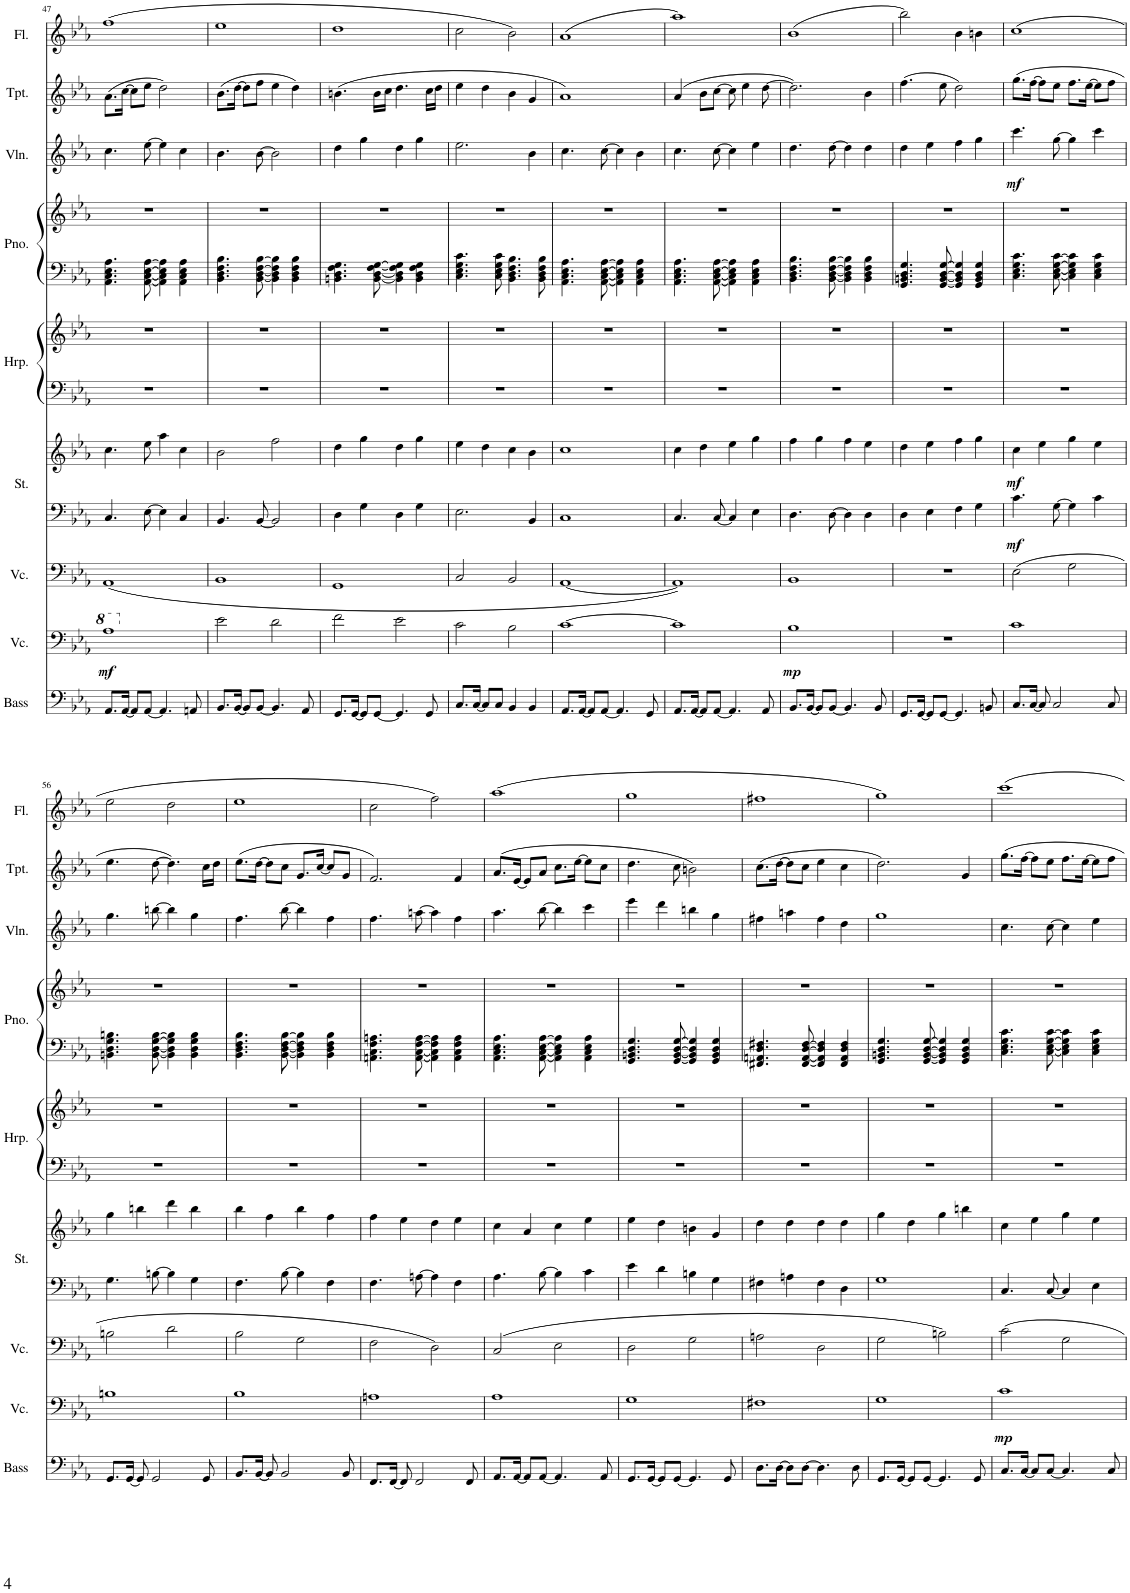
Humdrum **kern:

**kern	**kern	**dynam	**kern	**kern	**kern	**dynam	**kern	**kern	**kern	**kern	**kern	**dynam	**kern	**kern
*part9	*part8	*part8	*part7	*part6	*part6	*part6	*part5	*part5	*part4	*part4	*part3	*part3	*part2	*part1
*staff12	*staff11	*staff11	*staff10	*staff9	*staff8	*staff8/9	*staff7	*staff6	*staff5	*staff4	*staff3	*staff3	*staff2	*staff1
*I"Acoustic Bass	*I"Violoncello	*	*I"Violoncello	*I"Strings	*	*	*I"Harp	*	*I"Piano	*	*I"Violin	*	*I"Trumpet	*I"Flute
*I'Bass	*I'Vc.	*	*I'Vc.	*I'St.	*	*	*I'Hrp.	*	*I'Pno.	*	*I'Vln.	*	*I'Tpt.	*I'Fl.
!!LO:PB:g=z
*clefF4	*clefF4	*	*clefF4	*clefF4	*clefG2	*	*clefF4	*clefG2	*clefF4	*clefG2	*clefG2	*	*clefG2	*clefG2
*Trd7c12	*	*	*	*	*	*	*	*	*	*	*	*	*Trd1c2	*
*k[b-e-a-]	*k[b-e-a-]	*	*k[b-e-a-]	*k[b-e-a-]	*k[b-e-a-]	*	*k[b-e-a-]	*k[b-e-a-]	*k[b-e-a-]	*k[b-e-a-]	*k[b-e-a-]	*	*k[b-e-a-]	*k[b-e-a-]
*M4/4	*M4/4	*	*M4/4	*M4/4	*M4/4	*	*M4/4	*M4/4	*M4/4	*M4/4	*M4/4	*	*M4/4	*M4/4
=47	=47	=47	=47	=47	=47	=47	=47	=47	=47	=47	=47	=47	=47	=47
!	!	!LO:DY:b	!	!	!	!	!	!	!	!	!	!	!	!
8.AA-/L	1a-	mf	(1AA-	4.C/	4.cc\	.	1r	1r	4.AA-\ 4.C\ 4.E-\ 4.A-\	1r	4.cc\	.	(8.a-\L	(1ff
[16AA-/Jk	.	.	.	.	.	.	.	.	.	.	.	.	[16cc\Jk	.
8AA-/L]	.	.	.	.	.	.	.	.	.	.	.	.	8cc\L]	.
[8AA-/J	.	.	.	[8E-\	8ee-\	.	.	.	[8AA-\ [8C\ [8E-\ [8A-\	.	[8ee-\	.	8ee-\J	.
4.AA-/]	.	.	.	4E-\]	4aa-\	.	.	.	4AA-\] 4C\] 4E-\] 4A-\]	.	4ee-\]	.	2dd\)	.
.	.	.	.	4C/	4cc\	.	.	.	4AA-\ 4C\ 4E-\ 4A-\	.	4cc\	.	.	.
8AAn/	.	.	.	.	.	.	.	.	.	.	.	.	.	.
=48	=48	=48	=48	=48	=48	=48	=48	=48	=48	=48	=48	=48	=48	=48
8.BB-/L	2e-\	.	1BB-	4.BB-/	2b-\	.	1r	1r	4.BB-\ 4.D\ 4.F\ 4.B-\	1r	4.b-\	.	(8.b-\L	1ee-
[16BB-/Jk	.	.	.	.	.	.	.	.	.	.	.	.	[16dd\Jk	.
8BB-/L]	.	.	.	.	.	.	.	.	.	.	.	.	8dd\L]	.
[8BB-/J	.	.	.	[8BB-/	.	.	.	.	[8BB-\ [8D\ [8F\ [8B-\	.	[8b-\	.	8ff\J	.
4.BB-/]	2d\	.	.	2BB-/]	2ff\	.	.	.	4BB-\] 4D\] 4F\] 4B-\]	.	2b-\]	.	4ee-\	.
.	.	.	.	.	.	.	.	.	4BB-\ 4D\ 4F\ 4B-\	.	.	.	4dd\)	.
8AA-/	.	.	.	.	.	.	.	.	.	.	.	.	.	.
=49	=49	=49	=49	=49	=49	=49	=49	=49	=49	=49	=49	=49	=49	=49
8.GG/L	2f\	.	1GG	4D\	4dd\	.	1r	1r	4.BBn\ 4.D\ 4.F\ 4.G\	1r	4dd\	.	(4.bn\	1dd
[16GG/Jk	.	.	.	.	.	.	.	.	.	.	.	.	.	.
8GG/L]	.	.	.	4G\	4gg\	.	.	.	.	.	4gg\	.	.	.
[8GG/J	.	.	.	.	.	.	.	.	[8BB\ [8D\ [8F\ [8G\	.	.	.	16b\LL	.
.	.	.	.	.	.	.	.	.	.	.	.	.	16cc\JJ	.
4.GG/]	2e-\	.	.	4D\	4dd\	.	.	.	4BB\] 4D\] 4F\] 4G\]	.	4dd\	.	4.dd\	.
.	.	.	.	4G\	4gg\	.	.	.	4BB\ 4D\ 4F\ 4G\	.	4gg\	.	.	.
8GG/	.	.	.	.	.	.	.	.	.	.	.	.	16cc\LL	.
.	.	.	.	.	.	.	.	.	.	.	.	.	16dd\JJ	.
=50	=50	=50	=50	=50	=50	=50	=50	=50	=50	=50	=50	=50	=50	=50
8.C/L	2c\	.	2C/	2.E-\	4ee-\	.	1r	1r	4.C\ 4.E-\ 4.G\ 4.c\	1r	2.ee-\	.	4ee-\	2cc\
[16C/Jk	.	.	.	.	.	.	.	.	.	.	.	.	.	.
8C/L]	.	.	.	.	4dd\	.	.	.	.	.	.	.	4dd\	.
8C/J	.	.	.	.	.	.	.	.	8C\ 8E-\ 8G\ 8c\	.	.	.	.	.
4BB-/	2B-\	.	2BB-/	.	4cc\	.	.	.	4.BB-\ 4.D\ 4.F\ 4.B-\	.	.	.	4b-\	2b-\)
4BB-/	.	.	.	4BB-/	4b-\	.	.	.	.	.	4b-\	.	4g/	.
.	.	.	.	.	.	.	.	.	8BB-\ 8D\ 8F\ 8B-\	.	.	.	.	.
=51	=51	=51	=51	=51	=51	=51	=51	=51	=51	=51	=51	=51	=51	=51
8.AA-/L	[1c	.	[1AA-	1C	1cc	.	1r	1r	4.AA-\ 4.C\ 4.E-\ 4.A-\	1r	4.cc\	.	1a-)	(1a-
[16AA-/Jk	.	.	.	.	.	.	.	.	.	.	.	.	.	.
8AA-/L]	.	.	.	.	.	.	.	.	.	.	.	.	.	.
[8AA-/J	.	.	.	.	.	.	.	.	[8AA-\ [8C\ [8E-\ [8A-\	.	[8cc\	.	.	.
4.AA-/]	.	.	.	.	.	.	.	.	4AA-\] 4C\] 4E-\] 4A-\]	.	4cc\]	.	.	.
.	.	.	.	.	.	.	.	.	4AA-\ 4C\ 4E-\ 4A-\	.	4b-\	.	.	.
8GG/	.	.	.	.	.	.	.	.	.	.	.	.	.	.
=52	=52	=52	=52	=52	=52	=52	=52	=52	=52	=52	=52	=52	=52	=52
8.AA-/L	1c]	.	1AA-])	4.C/	4cc\	.	1r	1r	4.AA-\ 4.C\ 4.E-\ 4.A-\	1r	4.cc\	.	(4a-/	1aa-)
[16AA-/Jk	.	.	.	.	.	.	.	.	.	.	.	.	.	.
8AA-/L]	.	.	.	.	4dd\	.	.	.	.	.	.	.	8b-\L	.
[8AA-/J	.	.	.	[8C/	.	.	.	.	[8AA-\ [8C\ [8E-\ [8A-\	.	[8cc\	.	[8cc\J	.
4.AA-/]	.	.	.	4C/]	4ee-\	.	.	.	4AA-\] 4C\] 4E-\] 4A-\]	.	4cc\]	.	8cc\]	.
.	.	.	.	.	.	.	.	.	.	.	.	.	4ee-\	.
.	.	.	.	4E-\	4gg\	.	.	.	4AA-\ 4C\ 4E-\ 4A-\	.	4ee-\	.	.	.
8AA-/	.	.	.	.	.	.	.	.	.	.	.	.	[8dd\	.
=53	=53	=53	=53	=53	=53	=53	=53	=53	=53	=53	=53	=53	=53	=53
!	!	!LO:DY:b	!	!	!	!	!	!	!	!	!	!	!	!
8.BB-/L	1B-	mp	1BB-	4.D\	4ff\	.	1r	1r	4.BB-\ 4.D\ 4.F\ 4.B-\	1r	4.dd\	.	2.dd\])	(1b-
[16BB-/Jk	.	.	.	.	.	.	.	.	.	.	.	.	.	.
8BB-/L]	.	.	.	.	4gg\	.	.	.	.	.	.	.	.	.
[8BB-/J	.	.	.	[8D\	.	.	.	.	[8BB-\ [8D\ [8F\ [8B-\	.	[8dd\	.	.	.
4.BB-/]	.	.	.	4D\]	4ff\	.	.	.	4BB-\] 4D\] 4F\] 4B-\]	.	4dd\]	.	.	.
.	.	.	.	4D\	4ee-\	.	.	.	4BB-\ 4D\ 4F\ 4B-\	.	4dd\	.	4b-\	.
8BB-/	.	.	.	.	.	.	.	.	.	.	.	.	.	.
=54	=54	=54	=54	=54	=54	=54	=54	=54	=54	=54	=54	=54	=54	=54
8.GG/L	1r	.	1r	4D\	4dd\	.	1r	1r	4.GG/ 4.BBn/ 4.D/ 4.G/	1r	4dd\	.	(4.ff\	2bb-\)
[16GG/Jk	.	.	.	.	.	.	.	.	.	.	.	.	.	.
8GG/L]	.	.	.	4E-\	4ee-\	.	.	.	.	.	4ee-\	.	.	.
[8GG/J	.	.	.	.	.	.	.	.	[8GG/ [8BB/ [8D/ [8G/	.	.	.	8ee-\	.
4.GG/]	.	.	.	4F\	4ff\	.	.	.	4GG/] 4BB/] 4D/] 4G/]	.	4ff\	.	2dd\)	4b-\
.	.	.	.	4G\	4gg\	.	.	.	4GG/ 4BB/ 4D/ 4G/	.	4gg\	.	.	4bn\
8BBn/	.	.	.	.	.	.	.	.	.	.	.	.	.	.
=55	=55	=55	=55	=55	=55	=55	=55	=55	=55	=55	=55	=55	=55	=55
!	!	!	!	!	!	!LO:DY:b=2	!	!	!	!	!	!	!	!
!	!	!	!	!	!	!LO:DY:n=1:b	!	!	!	!	!	!LO:DY:b	!	!
8.C/L	1c	.	(2E-\	4.c\	4cc\	mf mf	1r	1r	4.C\ 4.E-\ 4.G\ 4.c\	1r	4.ccc\	mf	(8.gg\L	(1cc
[16C/Jk	.	.	.	.	.	.	.	.	.	.	.	.	[16ff\Jk	.
8C/]	.	.	.	.	4ee-\	.	.	.	.	.	.	.	8ff\L]	.
2C/	.	.	.	[8G\	.	.	.	.	[8C\ [8E-\ [8G\ [8c\	.	[8gg\	.	8ee-\J	.
.	.	.	2G\	4G\]	4gg\	.	.	.	4C\] 4E-\] 4G\] 4c\]	.	4gg\]	.	8.ff\L	.
.	.	.	.	.	.	.	.	.	.	.	.	.	[16ee-\Jk	.
.	.	.	.	4c\	4ee-\	.	.	.	4C\ 4E-\ 4G\ 4c\	.	4ccc\	.	8ee-\L]	.
8C/	.	.	.	.	.	.	.	.	.	.	.	.	8ff\J	.
!!LO:LB:g=z
=56	=56	=56	=56	=56	=56	=56	=56	=56	=56	=56	=56	=56	=56	=56
8.GG/L	1Bn	.	2Bn\	4.G\	4gg\	.	1r	1r	4.BBn\ 4.D\ 4.G\ 4.Bn\	1r	4.gg\	.	4.ee-\	2ee-\
[16GG/Jk	.	.	.	.	.	.	.	.	.	.	.	.	.	.
8GG/]	.	.	.	.	4bbn\	.	.	.	.	.	.	.	.	.
2GG/	.	.	.	[8Bn\	.	.	.	.	[8BB\ [8D\ [8G\ [8B\	.	[8bbn\	.	[8dd\	.
.	.	.	2d\	4B\]	4ddd\	.	.	.	4BB\] 4D\] 4G\] 4B\]	.	4bb\]	.	4.dd\])	2dd\
.	.	.	.	4G\	4bb\	.	.	.	4BB\ 4D\ 4G\ 4B\	.	4gg\	.	.	.
8GG/	.	.	.	.	.	.	.	.	.	.	.	.	16cc\LL	.
.	.	.	.	.	.	.	.	.	.	.	.	.	16dd\JJ	.
=57	=57	=57	=57	=57	=57	=57	=57	=57	=57	=57	=57	=57	=57	=57
8.BB-/L	1B-	.	2B-\	4.F\	4bb-\	.	1r	1r	4.BB-\ 4.D\ 4.F\ 4.B-\	1r	4.ff\	.	(8.ee-\L	1ee-
[16BB-/Jk	.	.	.	.	.	.	.	.	.	.	.	.	[16dd\Jk	.
8BB-/]	.	.	.	.	4ff\	.	.	.	.	.	.	.	8dd\L]	.
2BB-/	.	.	.	[8B-\	.	.	.	.	[8BB-\ [8D\ [8F\ [8B-\	.	[8bb-\	.	8cc\J	.
.	.	.	2G\	4B-\]	4bb-\	.	.	.	4BB-\] 4D\] 4F\] 4B-\]	.	4bb-\]	.	8.g/L	.
.	.	.	.	.	.	.	.	.	.	.	.	.	[16cc/Jk	.
.	.	.	.	4F\	4ff\	.	.	.	4BB-\ 4D\ 4F\ 4B-\	.	4ff\	.	8cc/L]	.
8BB-/	.	.	.	.	.	.	.	.	.	.	.	.	8g/J	.
=58	=58	=58	=58	=58	=58	=58	=58	=58	=58	=58	=58	=58	=58	=58
8.FF/L	1An	.	2F\	4.F\	4ff\	.	1r	1r	4.AAn\ 4.C\ 4.F\ 4.An\	1r	4.ff\	.	2.f/)	2cc\
[16FF/Jk	.	.	.	.	.	.	.	.	.	.	.	.	.	.
8FF/]	.	.	.	.	4ee-\	.	.	.	.	.	.	.	.	.
2FF/	.	.	.	[8An\	.	.	.	.	[8AA\ [8C\ [8F\ [8A\	.	[8aan\	.	.	.
.	.	.	2D\)	4A\]	4dd\	.	.	.	4AA\] 4C\] 4F\] 4A\]	.	4aa\]	.	.	2ff\)
.	.	.	.	4F\	4ee-\	.	.	.	4AA\ 4C\ 4F\ 4A\	.	4ff\	.	4f/	.
8FF/	.	.	.	.	.	.	.	.	.	.	.	.	.	.
=59	=59	=59	=59	=59	=59	=59	=59	=59	=59	=59	=59	=59	=59	=59
8.AA-/L	1A-	.	(2C/	4.A-\	4cc\	.	1r	1r	4.AA-\ 4.C\ 4.E-\ 4.A-\	1r	4.aa-\	.	(8.a-/L	(1aa-
[16AA-/Jk	.	.	.	.	.	.	.	.	.	.	.	.	[16e-/Jk	.
8AA-/L]	.	.	.	.	4a-/	.	.	.	.	.	.	.	8e-/L]	.
[8AA-/J	.	.	.	[8B-\	.	.	.	.	[8AA-\ [8C\ [8E-\ [8A-\	.	[8bb-\	.	8a-/J	.
4.AA-/]	.	.	2E-\	4B-\]	4cc\	.	.	.	4AA-\] 4C\] 4E-\] 4A-\]	.	4bb-\]	.	8.cc\L	.
.	.	.	.	.	.	.	.	.	.	.	.	.	[16ee-\Jk	.
.	.	.	.	4c\	4ee-\	.	.	.	4AA-\ 4C\ 4E-\ 4A-\	.	4ccc\	.	8ee-\L]	.
8AA-/	.	.	.	.	.	.	.	.	.	.	.	.	8cc\J	.
=60	=60	=60	=60	=60	=60	=60	=60	=60	=60	=60	=60	=60	=60	=60
8.GG/L	1G	.	2D\	4e-\	4ee-\	.	1r	1r	4.GG/ 4.BBn/ 4.D/ 4.G/	1r	4eee-\	.	4.dd\	1gg
[16GG/Jk	.	.	.	.	.	.	.	.	.	.	.	.	.	.
8GG/L]	.	.	.	4d\	4dd\	.	.	.	.	.	4ddd\	.	.	.
[8GG/J	.	.	.	.	.	.	.	.	[8GG/ [8BB/ [8D/ [8G/	.	.	.	8cc\	.
4.GG/]	.	.	2G\	4Bn\	4bn\	.	.	.	4GG/] 4BB/] 4D/] 4G/]	.	4bbn\	.	2bn\)	.
.	.	.	.	4G\	4g/	.	.	.	4GG/ 4BB/ 4D/ 4G/	.	4gg\	.	.	.
8GG/	.	.	.	.	.	.	.	.	.	.	.	.	.	.
=61	=61	=61	=61	=61	=61	=61	=61	=61	=61	=61	=61	=61	=61	=61
8.D\L	1F#X	.	2An\	4F#X\	4dd\	.	1r	1r	4.FF#X/ 4.AAn/ 4.D/ 4.F#X/	1r	4ff#X\	.	(8.cc\L	1ff#X
[16D\Jk	.	.	.	.	.	.	.	.	.	.	.	.	[16dd\Jk	.
8D\L]	.	.	.	4An\	4dd\	.	.	.	.	.	4aan\	.	8dd\L]	.
[8D\J	.	.	.	.	.	.	.	.	[8FF#/ [8AA/ [8D/ [8F#/	.	.	.	8cc\J	.
4.D\]	.	.	2D\	4F#\	4dd\	.	.	.	4FF#/] 4AA/] 4D/] 4F#/]	.	4ff#\	.	4ee-\	.
.	.	.	.	4D\	4dd\	.	.	.	4FF#/ 4AA/ 4D/ 4F#/	.	4dd\	.	4cc\	.
8D\	.	.	.	.	.	.	.	.	.	.	.	.	.	.
=62	=62	=62	=62	=62	=62	=62	=62	=62	=62	=62	=62	=62	=62	=62
8.GG/L	1G	.	2G\	1G	4gg\	.	1r	1r	4.GG/ 4.BBn/ 4.D/ 4.G/	1r	1gg	.	2.dd\)	1gg)
[16GG/Jk	.	.	.	.	.	.	.	.	.	.	.	.	.	.
8GG/L]	.	.	.	.	4dd\	.	.	.	.	.	.	.	.	.
[8GG/J	.	.	.	.	.	.	.	.	[8GG/ [8BB/ [8D/ [8G/	.	.	.	.	.
4.GG/]	.	.	2Bn\)	.	4gg\	.	.	.	4GG/] 4BB/] 4D/] 4G/]	.	.	.	.	.
.	.	.	.	.	4bbn\	.	.	.	4GG/ 4BB/ 4D/ 4G/	.	.	.	4g/	.
8GG/	.	.	.	.	.	.	.	.	.	.	.	.	.	.
=63	=63	=63	=63	=63	=63	=63	=63	=63	=63	=63	=63	=63	=63	=63
!	!	!LO:DY:b	!	!	!	!	!	!	!	!	!	!	!	!
8.C/L	1c	mp	2c\	4.C/	4cc\	.	1r	1r	4.C\ 4.E-\ 4.G\ 4.c\	1r	4.cc\	.	8.gg\L	1ccc
[16C/Jk	.	.	.	.	.	.	.	.	.	.	.	.	[16ff\Jk	.
8C/L]	.	.	.	.	4ee-\	.	.	.	.	.	.	.	8ff\L]	.
[8C/J	.	.	.	[8C/	.	.	.	.	[8C\ [8E-\ [8G\ [8c\	.	[8cc\	.	8ee-\J	.
4.C/]	.	.	2G\	4C/]	4gg\	.	.	.	4C\] 4E-\] 4G\] 4c\]	.	4cc\]	.	8.ff\L	.
.	.	.	.	.	.	.	.	.	.	.	.	.	[16ee-\Jk	.
.	.	.	.	4E-\	4ee-\	.	.	.	4C\ 4E-\ 4G\ 4c\	.	4ee-\	.	8ee-\L]	.
8C/	.	.	.	.	.	.	.	.	.	.	.	.	8ff\J	.
=	=	=	=	=	=	=	=	=	=	=	=	=	=	=
*-	*-	*-	*-	*-	*-	*-	*-	*-	*-	*-	*-	*-	*-	*-
